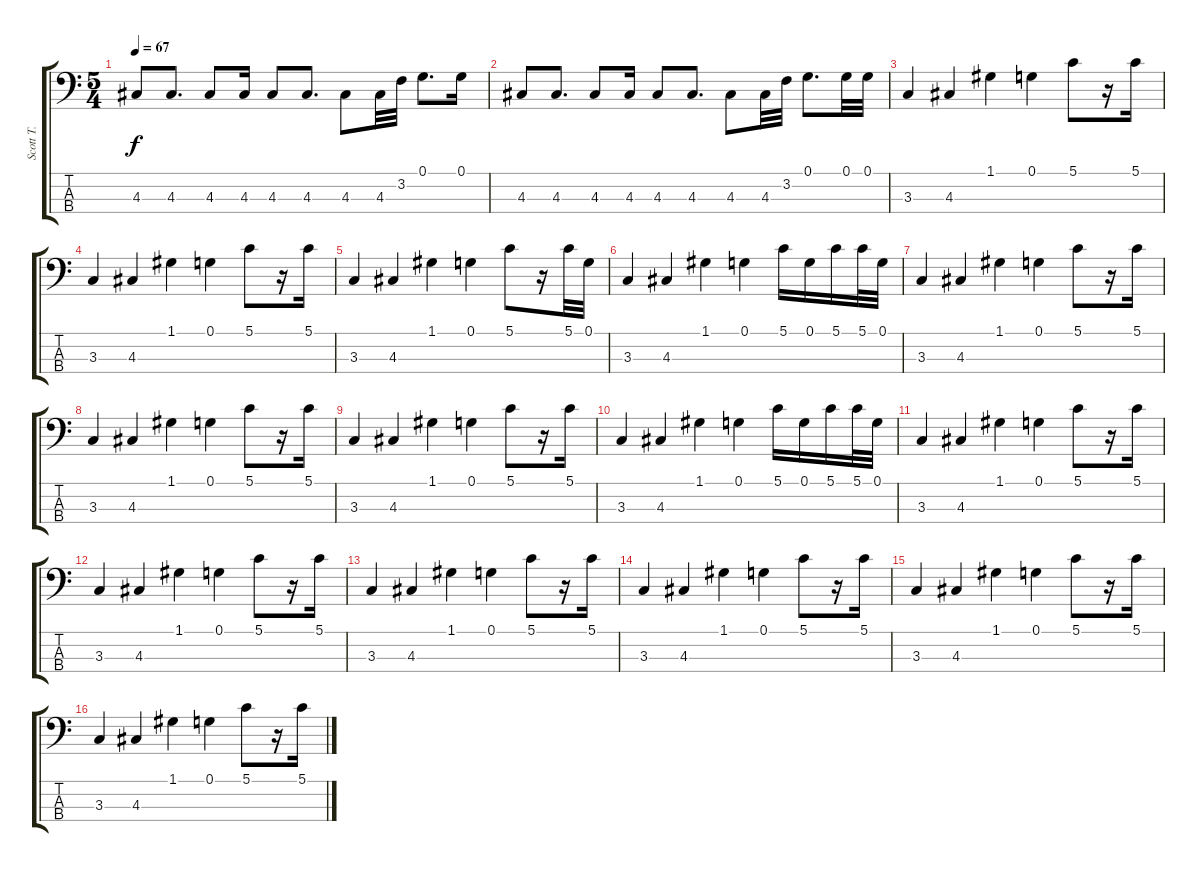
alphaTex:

\track ("Scott T." "Scott T.") {instrument electricbassfinger}
\staff {score tabs}
\tuning (G2 D2 A1 E1) {hide}
\ts (5 4)
\tempo 67
\clef f4
\ks c
4.3.8{dy f} 4.3.8{d} 4.3.8 4.3.16 4.3.8 4.3.8{d} 4.3.8 4.3.32 3.2.32 0.1.8{d} 0.1.16 |
4.3.8 4.3.8{d} 4.3.8 4.3.16 4.3.8 4.3.8{d} 4.3.8 4.3.32 3.2.32 0.1.8{d} 0.1.32 0.1.32 |
3.3.4 4.3.4 1.1.4 0.1.4 5.1.8 r.16 5.1.16 |
3.3.4 4.3.4 1.1.4 0.1.4 5.1.8 r.16 5.1.16 |
3.3.4 4.3.4 1.1.4 0.1.4 5.1.8 r.16 5.1.32 0.1.32 |
3.3.4 4.3.4 1.1.4 0.1.4 5.1.16 0.1.16 5.1.16 5.1.32 0.1.32 |
3.3.4 4.3.4 1.1.4 0.1.4 5.1.8 r.16 5.1.16 |
3.3.4 4.3.4 1.1.4 0.1.4 5.1.8 r.16 5.1.16 |
3.3.4 4.3.4 1.1.4 0.1.4 5.1.8 r.16 5.1.16 |
3.3.4 4.3.4 1.1.4 0.1.4 5.1.16 0.1.16 5.1.16 5.1.32 0.1.32 |
3.3.4 4.3.4 1.1.4 0.1.4 5.1.8 r.16 5.1.16 |
3.3.4 4.3.4 1.1.4 0.1.4 5.1.8 r.16 5.1.16 |
3.3.4 4.3.4 1.1.4 0.1.4 5.1.8 r.16 5.1.16 |
3.3.4 4.3.4 1.1.4 0.1.4 5.1.8 r.16 5.1.16 |
3.3.4 4.3.4 1.1.4 0.1.4 5.1.8 r.16 5.1.16 |
3.3.4 4.3.4 1.1.4 0.1.4 5.1.8 r.16 5.1.16
